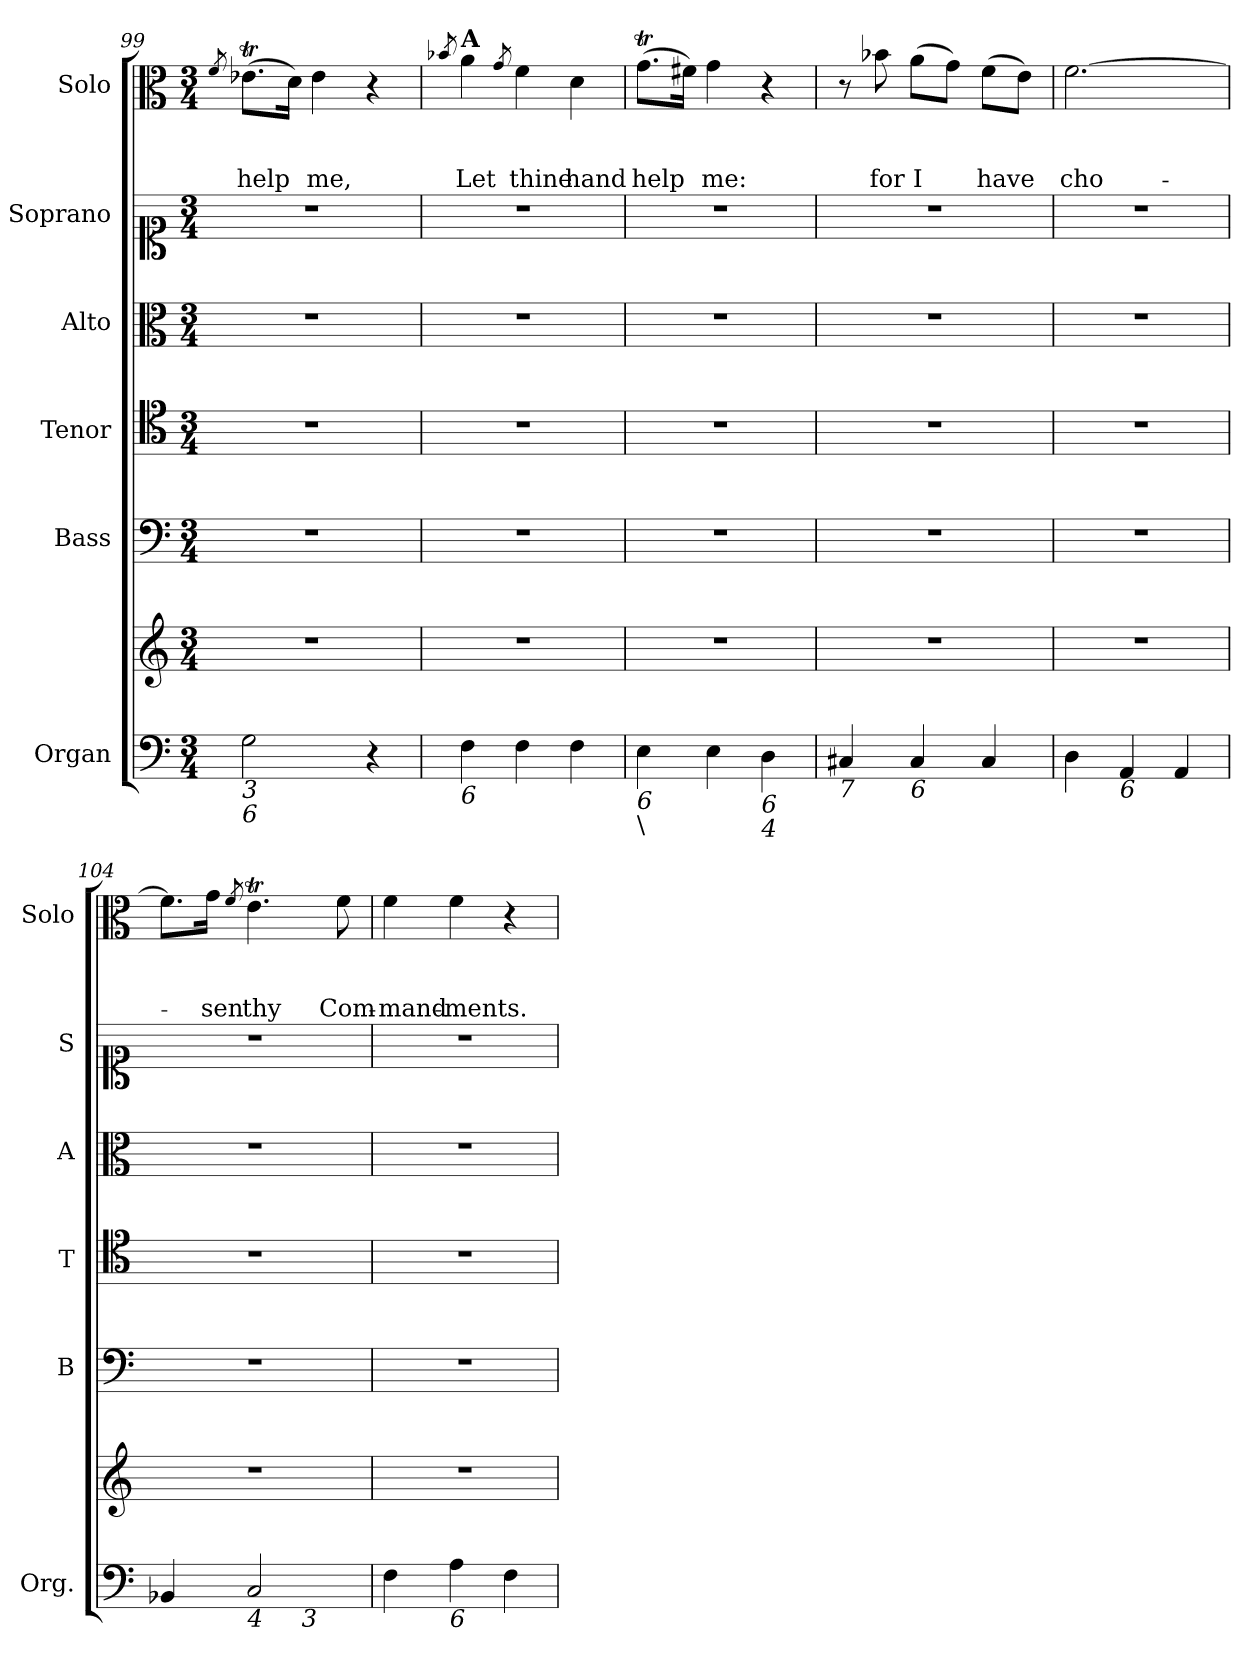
**kern	**kern	**kern	**kern	**kern	**kern	**kern	**text	**text	**text
*part6	*part6	*part5	*part4	*part3	*part2	*part1	*part1	*part1	*part1
*staff7	*staff6	*staff5	*staff4	*staff3	*staff2	*staff1	*staff1	*staff1	*staff1
*I"Organ	*	*I"Bass	*I"Tenor	*I"Alto	*I"Soprano	*I"Solo	*	*	*
*I'Org.	*	*I'B	*I'T	*I'A	*I'S	*I'Solo	*	*	*
*clefF4	*clefG2	*clefF4	*clefC4	*clefC3	*clefC1	*clefC3	*	*	*
*k[]	*k[]	*k[]	*k[]	*k[]	*k[]	*k[]	*	*	*
*a:	*a:	*a:	*a:	*a:	*a:	*a:	*	*	*
*M3/4	*M3/4	*M3/4	*M3/4	*M3/4	*M3/4	*M3/4	*	*	*
=99	=99	=99	=99	=99	=99	=99	=99	=99	=99
.	.	.	.	.	.	8qf/	.	.	.
!LO:TX:b:i:t=3	!	!	!	!	!	!	!	!	!
!LO:TX:b:i:t=6	!	!	!	!	!	!	!	!	!
!	!	!	!	!	!	!	!	!	!LO:LY:b
2G\	2.r	2.r	2.r	2.r	2.r	(>8.e-XT\L	.	.	help
.	.	.	.	.	.	16d\Jk)	.	.	.
!	!	!	!	!	!	!	!	!	!LO:LY:b
.	.	.	.	.	.	4e-\	.	.	me,
4r	.	.	.	.	.	4r	.	.	.
=100	=100	=100	=100	=100	=100	=100	=100	=100	=100
.	.	.	.	.	.	8qb-X/	.	.	.
!	!	!	!	!	!	!LO:TX:a:B:t=A	!	!	!
!LO:TX:b:i:t=6	!	!	!	!	!	!	!	!	!
!	!	!	!	!	!	!	!	!	!LO:LY:b
4F\	2.r	2.r	2.r	2.r	2.r	4a\	.	.	Let
.	.	.	.	.	.	8qg/	.	.	.
!	!	!	!	!	!	!	!	!	!LO:LY:b
4F\	.	.	.	.	.	4f\	.	.	thine
!	!	!	!	!	!	!	!	!	!LO:LY:b
4F\	.	.	.	.	.	4d\	.	.	hand
!!LO:LB:g=z
=101	=101	=101	=101	=101	=101	=101	=101	=101	=101
!LO:TX:b:i:t=6	!	!	!	!	!	!	!	!	!
!LO:TX:b:t=\	!	!	!	!	!	!	!	!	!
!	!	!	!	!	!	!	!	!	!LO:LY:b
4E\	2.r	2.r	2.r	2.r	2.r	(>8.gT\L	.	.	help
.	.	.	.	.	.	16f#X\Jk)	.	.	.
!	!	!	!	!	!	!	!	!	!LO:LY:b
4E\	.	.	.	.	.	4g\	.	.	me:
!LO:TX:b:i:t=6	!	!	!	!	!	!	!	!	!
!LO:TX:b:i:t=4	!	!	!	!	!	!	!	!	!
4D\	.	.	.	.	.	4r	.	.	.
=102	=102	=102	=102	=102	=102	=102	=102	=102	=102
!LO:TX:b:i:t=7	!	!	!	!	!	!	!	!	!
4C#X/	2.r	2.r	2.r	2.r	2.r	8r	.	.	.
!	!	!	!	!	!	!	!	!	!LO:LY:b
.	.	.	.	.	.	8b-X\	.	.	for
!LO:TX:b:i:t=6	!	!	!	!	!	!	!	!	!
!	!	!	!	!	!	!	!	!	!LO:LY:b
4C#/	.	.	.	.	.	(>8a\L	.	.	I
.	.	.	.	.	.	8g\J)	.	.	.
!	!	!	!	!	!	!	!	!	!LO:LY:b
4C#/	.	.	.	.	.	(>8f\L	.	.	have
.	.	.	.	.	.	8e\J)	.	.	.
=103	=103	=103	=103	=103	=103	=103	=103	=103	=103
!	!	!	!	!	!	!	!	!	!LO:LY:b
4D\	2.r	2.r	2.r	2.r	2.r	[2.f\	.	.	cho-
!LO:TX:b:i:t=6	!	!	!	!	!	!	!	!	!
4AA/	.	.	.	.	.	.	.	.	.
4AA/	.	.	.	.	.	.	.	.	.
=104	=104	=104	=104	=104	=104	=104	=104	=104	=104
!LO:TX:b:i:t=6	!	!	!	!	!	!	!	!	!
!LO:TX:b:i:t=5	!	!	!	!	!	!	!	!	!
*^	*	*	*	*	*	*	*	*	*
4BB-X/	2ryy	2.r	2.r	2.r	2.r	2.r	8.f\L]	.	.	.
!	!	!	!	!	!	!	!	!	!	!LO:LY:b
.	.	.	.	.	.	.	16g\Jk	.	.	-sen
.	.	.	.	.	.	.	8qf/	.	.	.
!LO:TX:b:i:t=4	!	!	!	!	!	!	!	!	!	!
!	!	!	!	!	!	!	!	!	!	!LO:LY:b
2C/	.	.	.	.	.	.	4.et\	.	.	thy
!	!LO:TX:b:i:t=3	!	!	!	!	!	!	!	!	!
.	4ryy	.	.	.	.	.	.	.	.	.
!	!	!	!	!	!	!	!	!	!	!LO:LY:b
.	.	.	.	.	.	.	8f\	.	.	Com-
=105	=105	=105	=105	=105	=105	=105	=105	=105	=105	=105
!	!	!	!	!	!	!	!	!	!	!LO:LY:b
*v	*v	*	*	*	*	*	*	*	*	*
4F\	2.r	2.r	2.r	2.r	2.r	4f\	.	.	-mand-
!LO:TX:b:i:t=6	!	!	!	!	!	!	!	!	!
!	!	!	!	!	!	!	!	!	!LO:LY:b
4A\	.	.	.	.	.	4f\	.	.	-ments.
4F\	.	.	.	.	.	4r	.	.	.
=	=	=	=	=	=	=	=	=	=
*-	*-	*-	*-	*-	*-	*-	*-	*-	*-
